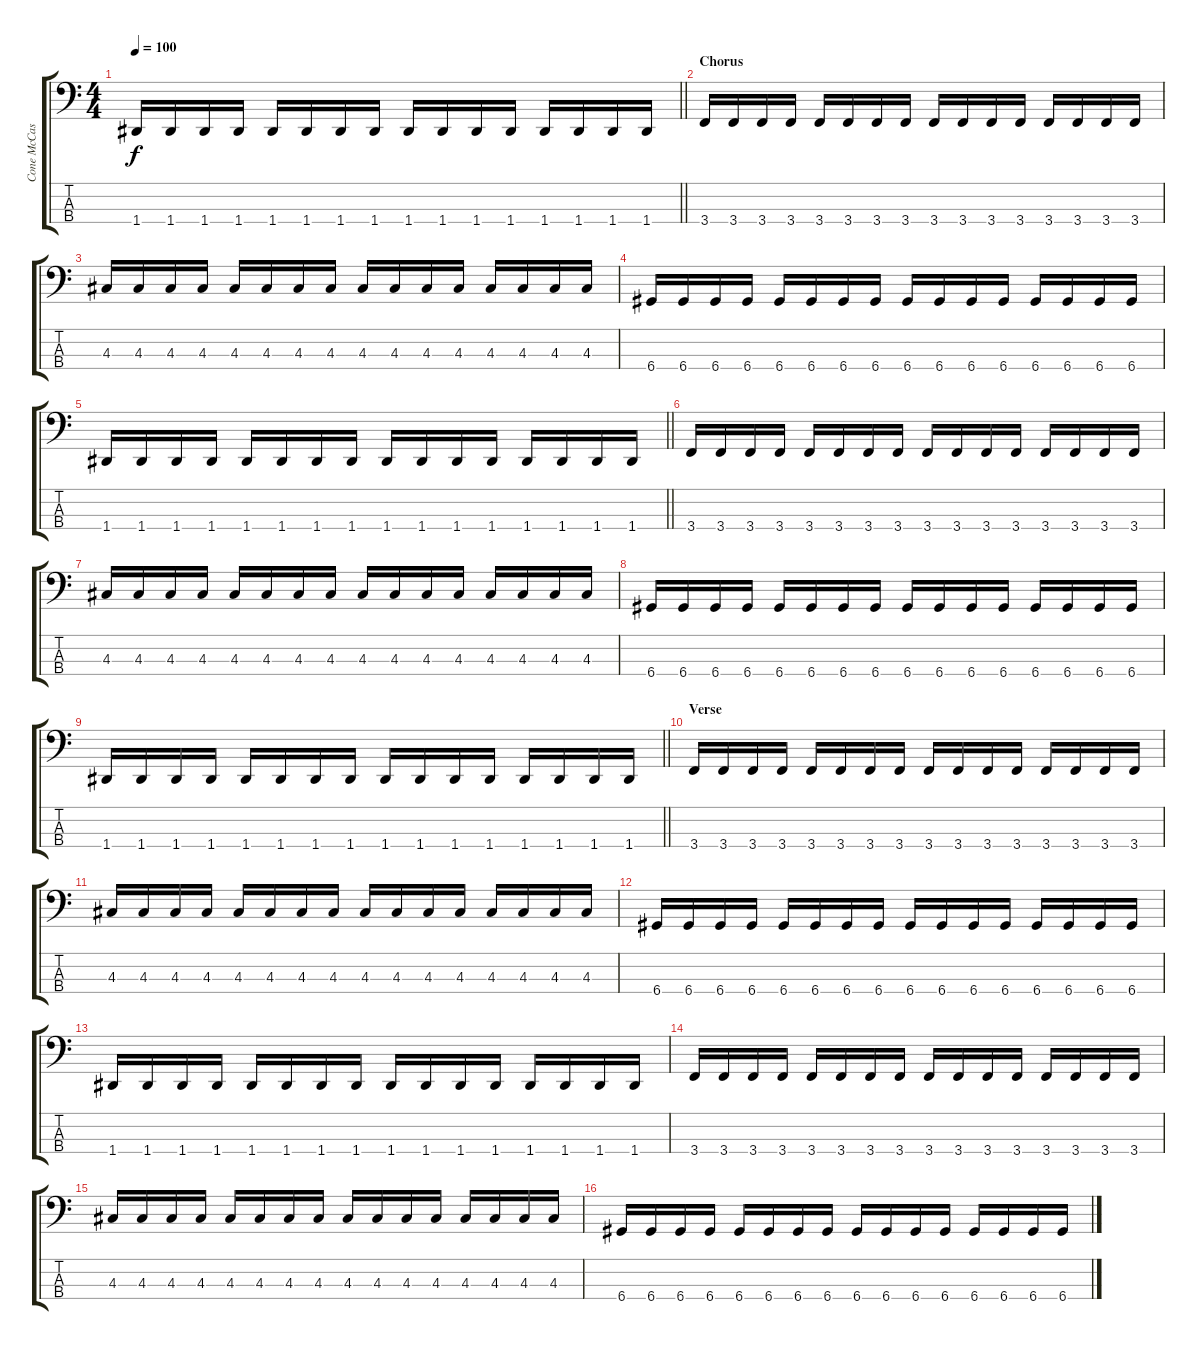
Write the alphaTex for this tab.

\track ("Cone McCaslin <Bass>" "Cone McCas") {instrument electricbassfinger}
\staff {score tabs}
\tuning (G2 D2 A1 D1) {hide}
\ts (4 4)
\tempo 100
\clef f4
\barLineRight lightlight
\ks c
1.4.16{dy f} 1.4.16 1.4.16 1.4.16 1.4.16 1.4.16 1.4.16 1.4.16 1.4.16 1.4.16 1.4.16 1.4.16 1.4.16 1.4.16 1.4.16 1.4.16 |
\section ("" "Chorus")
3.4.16 3.4.16 3.4.16 3.4.16 3.4.16 3.4.16 3.4.16 3.4.16 3.4.16 3.4.16 3.4.16 3.4.16 3.4.16 3.4.16 3.4.16 3.4.16 |
4.3.16 4.3.16 4.3.16 4.3.16 4.3.16 4.3.16 4.3.16 4.3.16 4.3.16 4.3.16 4.3.16 4.3.16 4.3.16 4.3.16 4.3.16 4.3.16 |
6.4.16 6.4.16 6.4.16 6.4.16 6.4.16 6.4.16 6.4.16 6.4.16 6.4.16 6.4.16 6.4.16 6.4.16 6.4.16 6.4.16 6.4.16 6.4.16 |
\barLineRight lightlight
1.4.16 1.4.16 1.4.16 1.4.16 1.4.16 1.4.16 1.4.16 1.4.16 1.4.16 1.4.16 1.4.16 1.4.16 1.4.16 1.4.16 1.4.16 1.4.16 |
3.4.16 3.4.16 3.4.16 3.4.16 3.4.16 3.4.16 3.4.16 3.4.16 3.4.16 3.4.16 3.4.16 3.4.16 3.4.16 3.4.16 3.4.16 3.4.16 |
4.3.16 4.3.16 4.3.16 4.3.16 4.3.16 4.3.16 4.3.16 4.3.16 4.3.16 4.3.16 4.3.16 4.3.16 4.3.16 4.3.16 4.3.16 4.3.16 |
6.4.16 6.4.16 6.4.16 6.4.16 6.4.16 6.4.16 6.4.16 6.4.16 6.4.16 6.4.16 6.4.16 6.4.16 6.4.16 6.4.16 6.4.16 6.4.16 |
\barLineRight lightlight
1.4.16 1.4.16 1.4.16 1.4.16 1.4.16 1.4.16 1.4.16 1.4.16 1.4.16 1.4.16 1.4.16 1.4.16 1.4.16 1.4.16 1.4.16 1.4.16 |
\section ("" "Verse")
3.4.16 3.4.16 3.4.16 3.4.16 3.4.16 3.4.16 3.4.16 3.4.16 3.4.16 3.4.16 3.4.16 3.4.16 3.4.16 3.4.16 3.4.16 3.4.16 |
4.3.16 4.3.16 4.3.16 4.3.16 4.3.16 4.3.16 4.3.16 4.3.16 4.3.16 4.3.16 4.3.16 4.3.16 4.3.16 4.3.16 4.3.16 4.3.16 |
6.4.16 6.4.16 6.4.16 6.4.16 6.4.16 6.4.16 6.4.16 6.4.16 6.4.16 6.4.16 6.4.16 6.4.16 6.4.16 6.4.16 6.4.16 6.4.16 |
1.4.16 1.4.16 1.4.16 1.4.16 1.4.16 1.4.16 1.4.16 1.4.16 1.4.16 1.4.16 1.4.16 1.4.16 1.4.16 1.4.16 1.4.16 1.4.16 |
3.4.16 3.4.16 3.4.16 3.4.16 3.4.16 3.4.16 3.4.16 3.4.16 3.4.16 3.4.16 3.4.16 3.4.16 3.4.16 3.4.16 3.4.16 3.4.16 |
4.3.16 4.3.16 4.3.16 4.3.16 4.3.16 4.3.16 4.3.16 4.3.16 4.3.16 4.3.16 4.3.16 4.3.16 4.3.16 4.3.16 4.3.16 4.3.16 |
6.4.16 6.4.16 6.4.16 6.4.16 6.4.16 6.4.16 6.4.16 6.4.16 6.4.16 6.4.16 6.4.16 6.4.16 6.4.16 6.4.16 6.4.16 6.4.16
